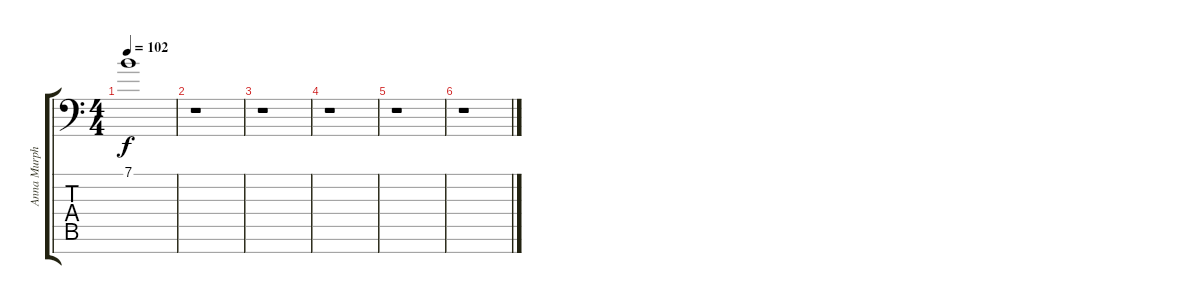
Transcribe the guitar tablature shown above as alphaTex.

\track ("Anna Murphy" "Anna Murph") {instrument choiraahs}
\staff {score tabs}
\tuning (E4 B3 G3 D3 A2 E2 A1) {hide}
\ts (4 4)
\tempo 102
\clef f4
\ks c
7.1{t}.1{dy f} |
r.1 |
r.1 |
r.1 |
r.1 |
r.1
